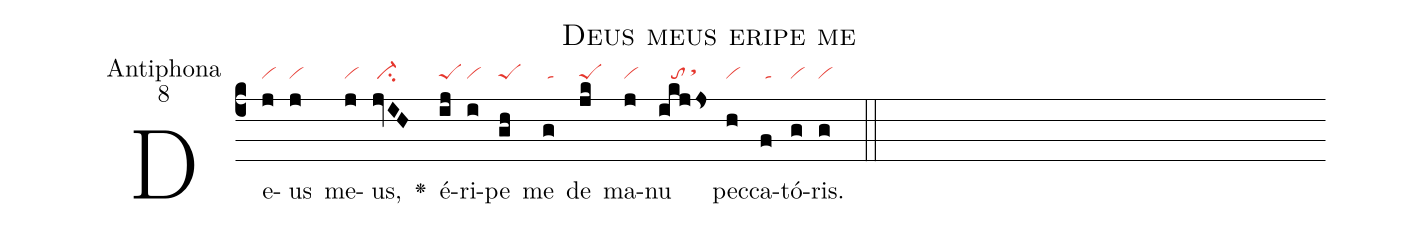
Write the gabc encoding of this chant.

name:Deus meus eripe me;
office-part:Antiphona;
mode:8;
nabc-lines: 1;
%%
(c4) De(j|vihi)us(j|vihi) me(j|vihi)us,(jvIH|/ci-hi) <v>\greheightstar</v>() é(ij|peShi)ri(i|vihi)pe(gh|peShi) me(g|/tahi) de(jk|peShi) ma(j|vihi)nu(ikjjs|///tohi/sthk) pec(h|vihi)ca(f|/tahi)tó(g|vihi)ris.(g////|vihi) (::)
